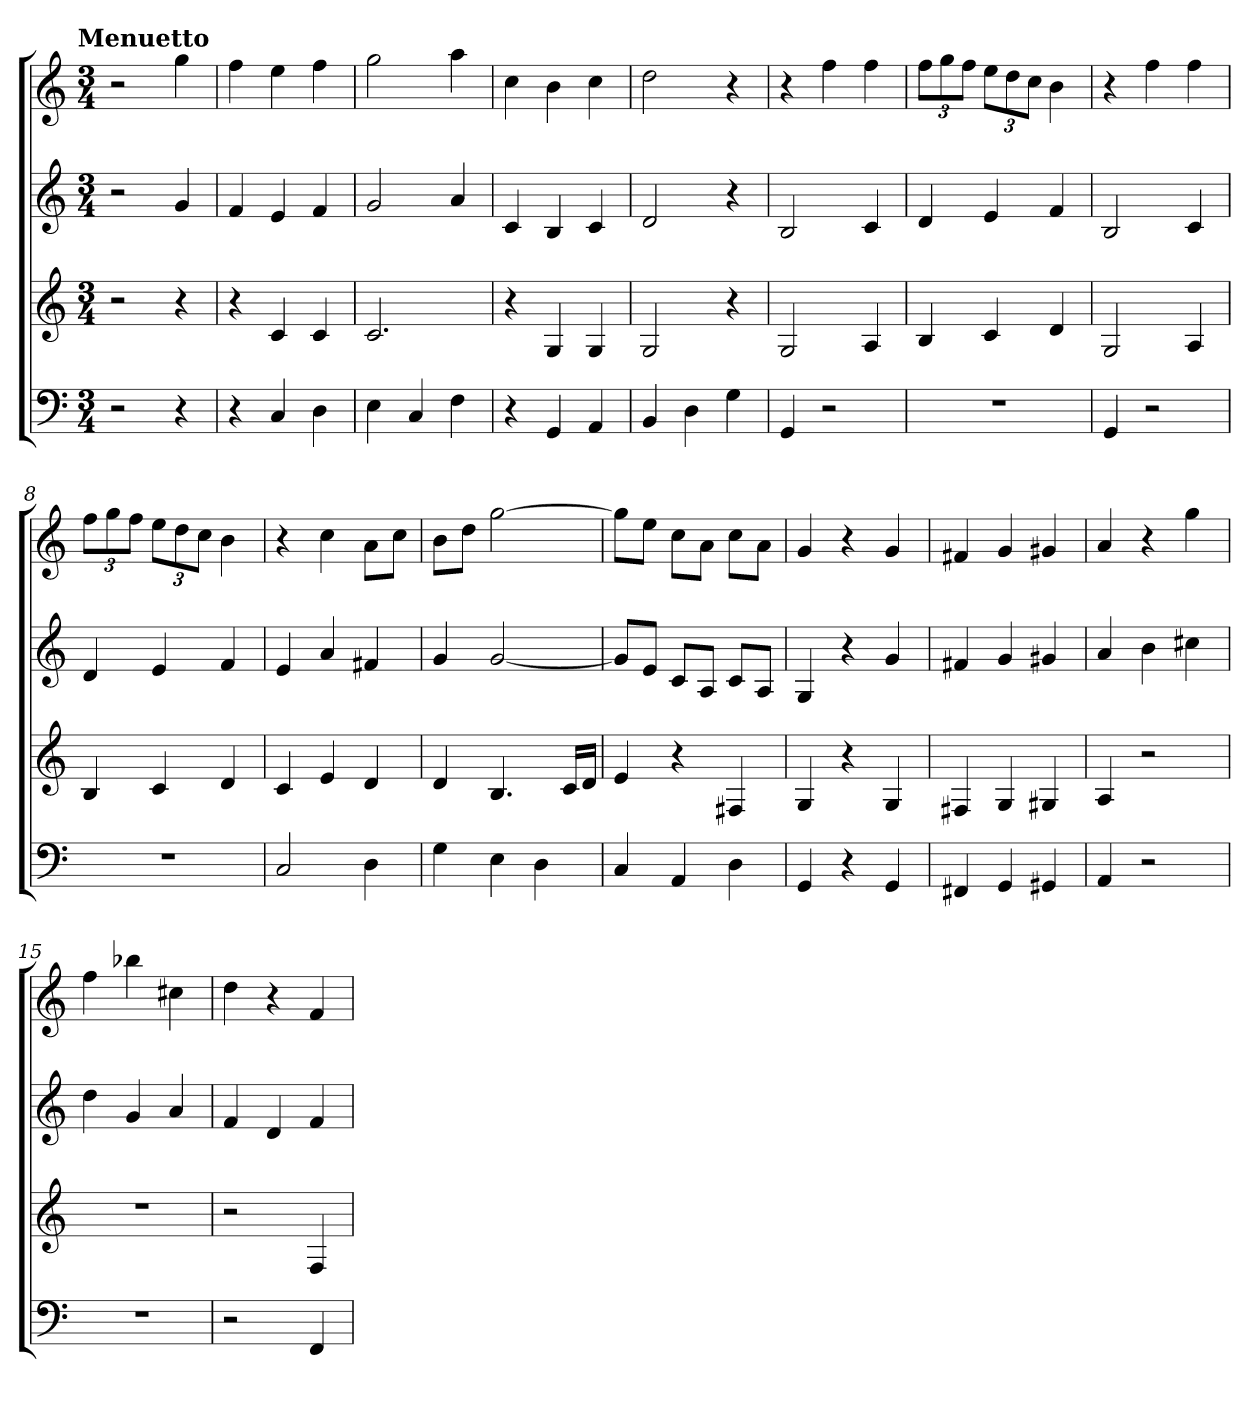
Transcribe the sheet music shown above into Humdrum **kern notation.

**kern	**kern	**kern	**kern
*part4	*part3	*part2	*part1
*staff4	*staff3	*staff2	*staff1
*k[]	*k[]	*k[]	*k[]
*C:	*C:	*C:	*C:
!!LO:TX:omd:t=Menuetto
*M3/4	*M3/4	*M3/4	*M3/4
=	=	=	=
2r	2r	2r	2r
4r	4r	4g	4gg
=1	=1	=1	=1
4r	4r	4f	4ff
4C	4c	4e	4ee
4D	4c	4f	4ff
=2	=2	=2	=2
4E	2.c	2g	2gg
4C	.	.	.
4F	.	4a	4aa
=3	=3	=3	=3
4r	4r	4c	4cc
4GG	4G	4B	4b
4AA	4G	4c	4cc
=4	=4	=4	=4
4BB	2G	2d	2dd
4D	.	.	.
4G	4r	4r	4r
=5	=5	=5	=5
4GG	2G	2B	4r
2r	.	.	4ff
.	4A	4c	4ff
=6	=6	=6	=6
2.r	4B	4d	12ffL
.	.	.	12gg
.	.	.	12ffJ
.	4c	4e	12eeL
.	.	.	12dd
.	.	.	12ccJ
.	4d	4f	4b
=7	=7	=7	=7
4GG	2G	2B	4r
2r	.	.	4ff
.	4A	4c	4ff
=8	=8	=8	=8
2.r	4B	4d	12ffL
.	.	.	12gg
.	.	.	12ffJ
.	4c	4e	12eeL
.	.	.	12dd
.	.	.	12ccJ
.	4d	4f	4b
=9	=9	=9	=9
2C	4c	4e	4r
.	4e	4a	4cc
4D	4d	4f#X	8aL
.	.	.	8ccJ
=10	=10	=10	=10
4G	4d	4g	8bL
.	.	.	8ddJ
4E	4.B	[2g	[2gg
4D	.	.	.
.	16cLL	.	.
.	16dJJ	.	.
=11	=11	=11	=11
4C	4e	8gL]	8ggL]
.	.	8eJ	8eeJ
4AA	4r	8cL	8ccL
.	.	8AJ	8aJ
4D	4F#X	8cL	8ccL
.	.	8AJ	8aJ
=12	=12	=12	=12
4GG	4G	4G	4g
4r	4r	4r	4r
4GG	4G	4g	4g
=13	=13	=13	=13
4FF#X	4F#X	4f#X	4f#X
4GG	4G	4g	4g
4GG#X	4G#X	4g#X	4g#X
=14	=14	=14	=14
4AA	4A	4a	4a
2r	2r	4b	4r
.	.	4cc#X	4gg
=15	=15	=15	=15
2.r	2.r	4dd	4ff
.	.	4g	4bb-X
.	.	4a	4cc#X
=16	=16	=16	=16
2r	2r	4f	4dd
.	.	4d	4r
4FF	4F	4f	4f
=	=	=	=
*-	*-	*-	*-
